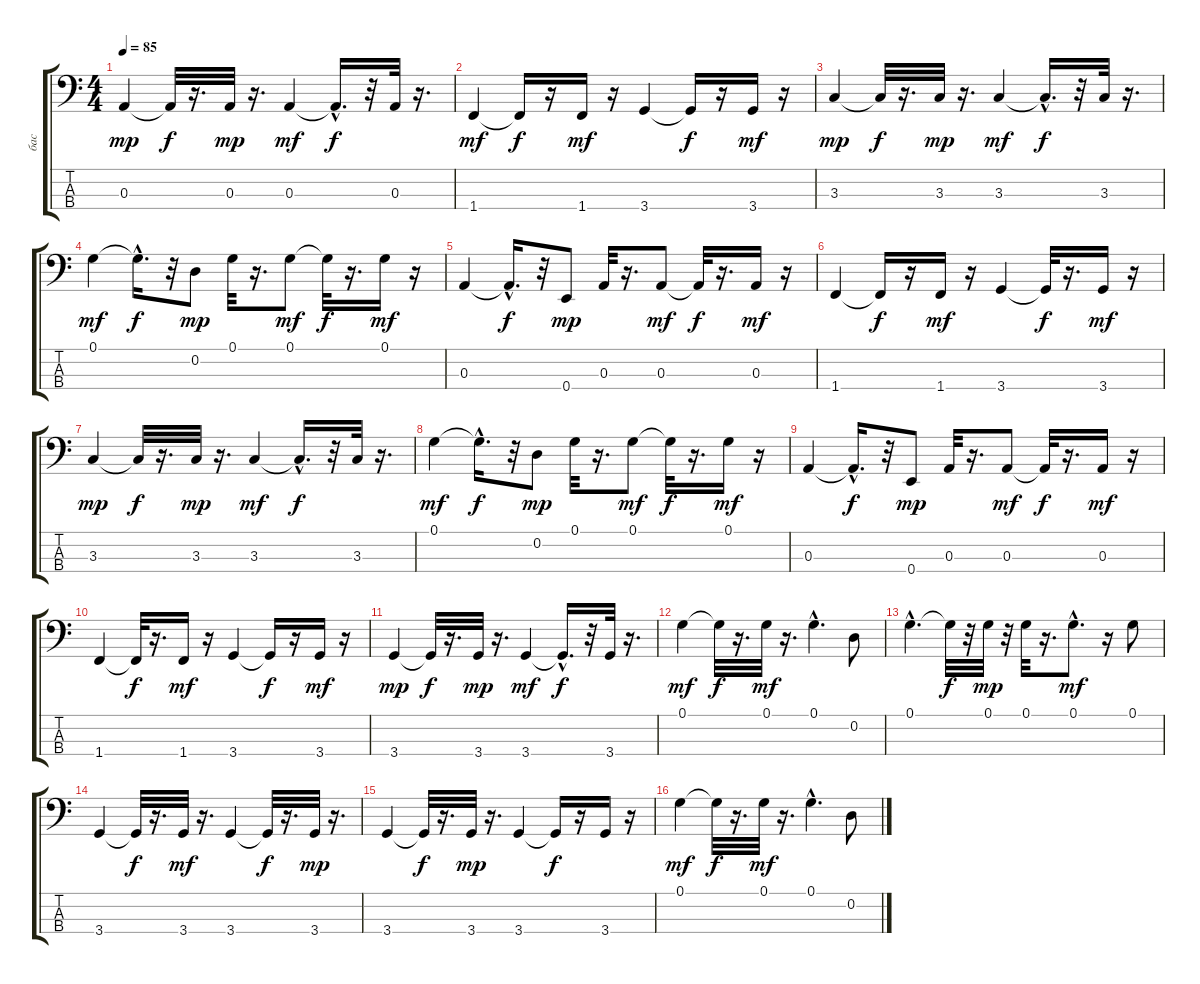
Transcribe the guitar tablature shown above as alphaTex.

\track ("бас" "бас") {instrument fretlessbass}
\staff {score tabs}
\tuning (G2 D2 A1 E1) {hide}
\ts (4 4)
\tempo 85
\clef f4
\ks c
0.3.4{dy mp} 0.3{t}.32{dy f} r.16{d} 0.3.32{dy mp} r.16{d} 0.3.4{dy mf} 0.3{hac t}.16{d dy f} r.32 0.3.32 r.16{d} |
1.4.4{dy mf} 1.4{t}.16{dy f} r.16 1.4.16{dy mf} r.16 3.4.4 3.4{t}.16{dy f} r.16 3.4.16{dy mf} r.16 |
3.3.4{dy mp} 3.3{t}.32{dy f} r.16{d} 3.3.32{dy mp} r.16{d} 3.3.4{dy mf} 3.3{hac t}.16{d dy f} r.32 3.3.32 r.16{d} |
0.1.4{dy mf} 0.1{hac t}.16{d dy f} r.32 0.2.8{dy mp} 0.1.32 r.16{d} 0.1.8{dy mf} 0.1{t}.32{dy f} r.16{d} 0.1.16{dy mf} r.16 |
0.3.4 0.3{hac t}.16{d dy f} r.32 0.4.8{dy mp} 0.3.32 r.16{d} 0.3.8{dy mf} 0.3{t}.32{dy f} r.16{d} 0.3.16{dy mf} r.16 |
1.4.4 1.4{t}.16{dy f} r.16 1.4.16{dy mf} r.16 3.4.4 3.4{t}.32{dy f} r.16{d} 3.4.16{dy mf} r.16 |
3.3.4{dy mp} 3.3{t}.32{dy f} r.16{d} 3.3.32{dy mp} r.16{d} 3.3.4{dy mf} 3.3{hac t}.16{d dy f} r.32 3.3.32 r.16{d} |
0.1.4{dy mf} 0.1{hac t}.16{d dy f} r.32 0.2.8{dy mp} 0.1.32 r.16{d} 0.1.8{dy mf} 0.1{t}.32{dy f} r.16{d} 0.1.16{dy mf} r.16 |
0.3.4 0.3{hac t}.16{d dy f} r.32 0.4.8{dy mp} 0.3.32 r.16{d} 0.3.8{dy mf} 0.3{t}.32{dy f} r.16{d} 0.3.16{dy mf} r.16 |
1.4.4 1.4{t}.32{dy f} r.16{d} 1.4.16{dy mf} r.16 3.4.4 3.4{t}.16{dy f} r.16 3.4.16{dy mf} r.16 |
3.4.4{dy mp} 3.4{t}.32{dy f} r.16{d} 3.4.32{dy mp} r.16{d} 3.4.4{dy mf} 3.4{hac t}.16{d dy f} r.32 3.4.32 r.16{d} |
0.1.4{dy mf} 0.1{t}.32{dy f} r.16{d} 0.1.32{dy mf} r.16{d} 0.1{hac}.4{d} 0.2.8 |
0.1{hac}.4{d} 0.1{t}.32{dy f} r.32 0.1.32{dy mp} r.32 0.1.32 r.16{d} 0.1{hac}.8{d dy mf} r.16 0.1.8 |
3.4.4 3.4{t}.32{dy f} r.16{d} 3.4.32{dy mf} r.16{d} 3.4.4 3.4{t}.32{dy f} r.16{d} 3.4.32{dy mp} r.16{d} |
3.4.4 3.4{t}.32{dy f} r.16{d} 3.4.32{dy mp} r.16{d} 3.4.4 3.4{t}.16{dy f} r.16 3.4.16 r.16 |
0.1.4{dy mf} 0.1{t}.32{dy f} r.16{d} 0.1.32{dy mf} r.16{d} 0.1{hac}.4{d} 0.2.8
